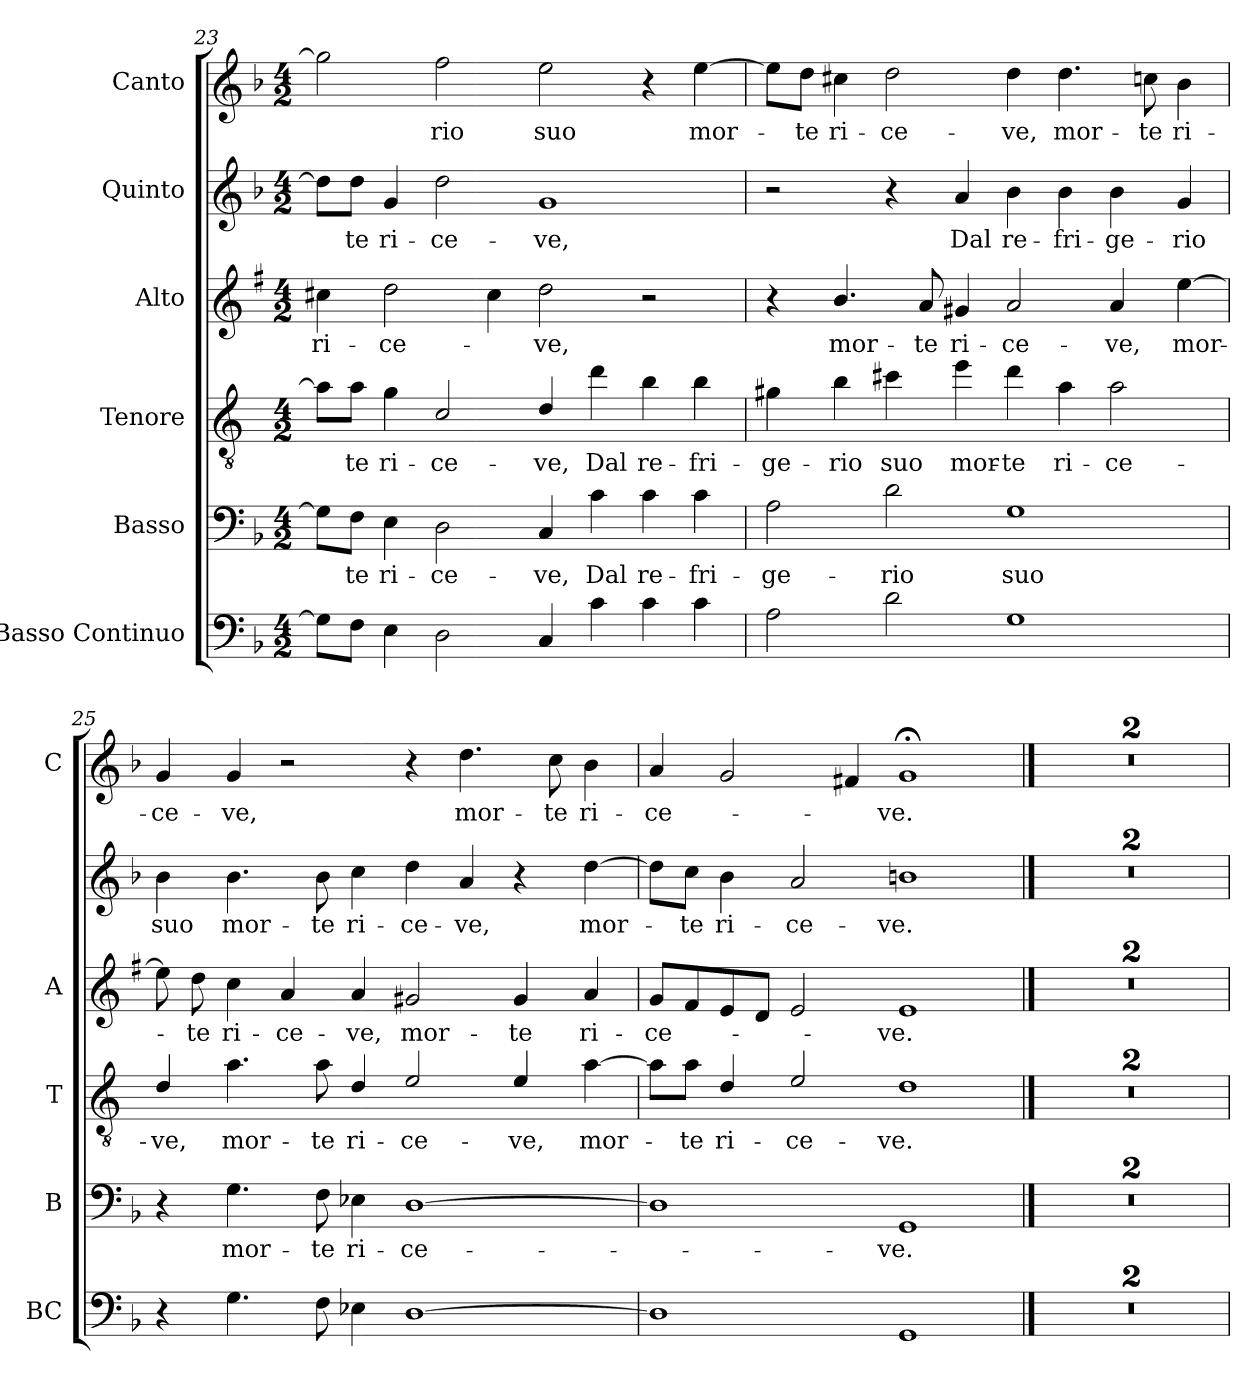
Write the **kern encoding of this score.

**kern	**kern	**text	**kern	**text	**kern	**text	**kern	**text	**kern	**text
*part6	*part5	*part5	*part4	*part4	*part3	*part3	*part2	*part2	*part1	*part1
*staff6	*staff5	*staff5	*staff4	*staff4	*staff3	*staff3	*staff2	*staff2	*staff1	*staff1
*I"Basso Continuo	*I"Basso	*	*I"Tenore	*	*I"Alto	*	*I"Quinto	*	*I"Canto	*
*I'BC	*I'B	*	*I'T	*	*I'A	*	*	*	*I'C	*
*clefF4	*clefF4	*	*clefGv2	*	*clefG2	*	*clefG2	*	*clefG2	*
*	*	*	*ITrd4c7	*	*ITrd1c2	*	*	*	*	*
*k[b-]	*k[b-]	*	*k[b-]	*	*k[b-]	*	*k[b-]	*	*k[b-]	*
*F:	*F:	*	*F:	*	*F:	*	*F:	*	*F:	*
*M4/2	*M4/2	*	*M4/2	*	*M4/2	*	*M4/2	*	*M4/2	*
=23	=23	=23	=23	=23	=23	=23	=23	=23	=23	=23
!	!	!	!	!	!	!LO:LY:b	!	!	!	!
8G\L]	8G\L]	.	8d\L]	.	4bn\	ri-	8dd\L]	.	2gg\]	.
!	!	!LO:LY:b	!	!LO:LY:b	!	!	!	!LO:LY:b	!	!
8F\J	8F\J	-te	8d\J	-te	.	.	8dd\J	-te	.	.
!	!	!LO:LY:b	!	!LO:LY:b	!	!LO:LY:b	!	!LO:LY:b	!	!
4E\	4E\	ri-	4c\	ri-	2cc\	-ce-	4g/	ri-	.	.
!	!	!LO:LY:b	!	!LO:LY:b	!	!	!	!LO:LY:b	!	!LO:LY:b
2D\	2D\	-ce-	2F/	-ce-	.	.	2dd\	-ce-	2ff\	-rio
.	.	.	.	.	4b\	.	.	.	.	.
!	!	!LO:LY:b	!	!LO:LY:b	!	!LO:LY:b	!	!LO:LY:b	!	!LO:LY:b
4C/	4C/	-ve,	4G/	-ve,	2cc\	-ve,	1g	-ve,	2ee\	suo
!	!	!LO:LY:b	!	!LO:LY:b	!	!	!	!	!	!
4c\	4c\	Dal	4g\	Dal	.	.	.	.	.	.
!	!	!LO:LY:b	!	!LO:LY:b	!	!	!	!	!	!
4c\	4c\	re-	4e\	re-	2r	.	.	.	4r	.
!	!	!LO:LY:b	!	!LO:LY:b	!	!	!	!	!	!LO:LY:b
4c\	4c\	-fri-	4e\	-fri-	.	.	.	.	[4ee\	mor-
=24	=24	=24	=24	=24	=24	=24	=24	=24	=24	=24
!	!	!LO:LY:b	!	!LO:LY:b	!	!	!	!	!	!
2A\	2A\	-ge-	4c#X\	-ge-	4r	.	2r	.	8ee\L]	.
!	!	!	!	!	!	!	!	!	!	!LO:LY:b
.	.	.	.	.	.	.	.	.	8dd\J	-te
!	!	!	!	!LO:LY:b	!	!LO:LY:b	!	!	!	!LO:LY:b
.	.	.	4e\	-rio	4.a/	mor-	.	.	4cc#X\	ri-
!	!	!LO:LY:b	!	!LO:LY:b	!	!	!	!	!	!LO:LY:b
2d\	2d\	-rio	4f#X\	suo	.	.	4r	.	2dd\	-ce-
!	!	!	!	!	!	!LO:LY:b	!	!	!	!
.	.	.	.	.	8g/	-te	.	.	.	.
!	!	!	!	!LO:LY:b	!	!LO:LY:b	!	!LO:LY:b	!	!
.	.	.	4a\	mor-	4f#X/	ri-	4a/	Dal	.	.
!	!	!LO:LY:b	!	!LO:LY:b	!	!LO:LY:b	!	!LO:LY:b	!	!LO:LY:b
1G	1G	suo	4g\	-te	2g/	-ce-	4b-\	re-	4dd\	-ve,
!	!	!	!	!LO:LY:b	!	!	!	!LO:LY:b	!	!LO:LY:b
.	.	.	4d\	ri-	.	.	4b-\	-fri-	4.dd\	mor-
!	!	!	!	!LO:LY:b	!	!LO:LY:b	!	!LO:LY:b	!	!
.	.	.	2d\	-ce-	4g/	-ve,	4b-\	-ge-	.	.
!	!	!	!	!	!	!	!	!	!	!LO:LY:b
.	.	.	.	.	.	.	.	.	8ccn\	-te
!	!	!	!	!	!	!LO:LY:b	!	!LO:LY:b	!	!LO:LY:b
.	.	.	.	.	[4dd\	mor-	4g/	-rio	4b-\	ri-
!!LO:LB:g=z
=25	=25	=25	=25	=25	=25	=25	=25	=25	=25	=25
!	!	!	!	!LO:LY:b	!	!	!	!LO:LY:b	!	!LO:LY:b
4r	4r	.	4G/	-ve,	8dd\]	.	4b-\	suo	4g/	-ce-
!	!	!	!	!	!	!LO:LY:b	!	!	!	!
.	.	.	.	.	8cc\	-te	.	.	.	.
!	!	!LO:LY:b	!	!LO:LY:b	!	!LO:LY:b	!	!LO:LY:b	!	!LO:LY:b
4.G\	4.G\	mor-	4.d\	mor-	4b-\	ri-	4.b-\	mor-	4g/	-ve,
!	!	!	!	!	!	!LO:LY:b	!	!	!	!
.	.	.	.	.	4g/	-ce-	.	.	2r	.
!	!	!LO:LY:b	!	!LO:LY:b	!	!	!	!LO:LY:b	!	!
8F\	8F\	-te	8d\	-te	.	.	8b-\	-te	.	.
!	!	!LO:LY:b	!	!LO:LY:b	!	!LO:LY:b	!	!LO:LY:b	!	!
4E-X\	4E-X\	ri-	4G/	ri-	4g/	-ve,	4cc\	ri-	.	.
!	!	!LO:LY:b	!	!LO:LY:b	!	!LO:LY:b	!	!LO:LY:b	!	!
[1D	[1D	-ce-	2A/	-ce-	2f#X/	mor-	4dd\	-ce-	4r	.
!	!	!	!	!	!	!	!	!LO:LY:b	!	!LO:LY:b
.	.	.	.	.	.	.	4a/	-ve,	4.dd\	mor-
!	!	!	!	!LO:LY:b	!	!LO:LY:b	!	!	!	!
.	.	.	4A/	-ve,	4f#/	-te	4r	.	.	.
!	!	!	!	!	!	!	!	!	!	!LO:LY:b
.	.	.	.	.	.	.	.	.	8cc\	-te
!	!	!	!	!LO:LY:b	!	!LO:LY:b	!	!LO:LY:b	!	!LO:LY:b
.	.	.	[4d\	mor-	4g/	ri-	[4dd\	mor-	4b-\	ri-
=26	=26	=26	=26	=26	=26	=26	=26	=26	=26	=26
!	!	!	!	!	!	!LO:LY:b	!	!	!	!LO:LY:b
1D]	1D]	.	8d\L]	.	8f/L	-ce-	8dd\L]	.	4a/	-ce-
!	!	!	!	!LO:LY:b	!	!	!	!LO:LY:b	!	!
.	.	.	8d\J	-te	8e/	.	8cc\J	-te	.	.
!	!	!	!	!LO:LY:b	!	!	!	!LO:LY:b	!	!
.	.	.	4G/	ri-	8d/	.	4b-\	ri-	2g/	.
.	.	.	.	.	8c/J	.	.	.	.	.
!	!	!	!	!LO:LY:b	!	!	!	!LO:LY:b	!	!
.	.	.	2A/	-ce-	2d/	.	2a/	-ce-	.	.
.	.	.	.	.	.	.	.	.	4f#X/	.
!	!	!LO:LY:b	!	!LO:LY:b	!	!LO:LY:b	!	!LO:LY:b	!	!LO:LY:b
1GG	1GG	-ve.	1G	-ve.	1d	-ve.	1bn	-ve.	1g;<	-ve.
==27	==27	==27	==27	==27	==27	==27	==27	==27	==27	==27
0r	0r	.	0r	.	0r	.	0r	.	0r	.
=28	=28	=28	=28	=28	=28	=28	=28	=28	=28	=28
0r	0r	.	0r	.	0r	.	0r	.	0r	.
=	=	=	=	=	=	=	=	=	=	=
*-	*-	*-	*-	*-	*-	*-	*-	*-	*-	*-
